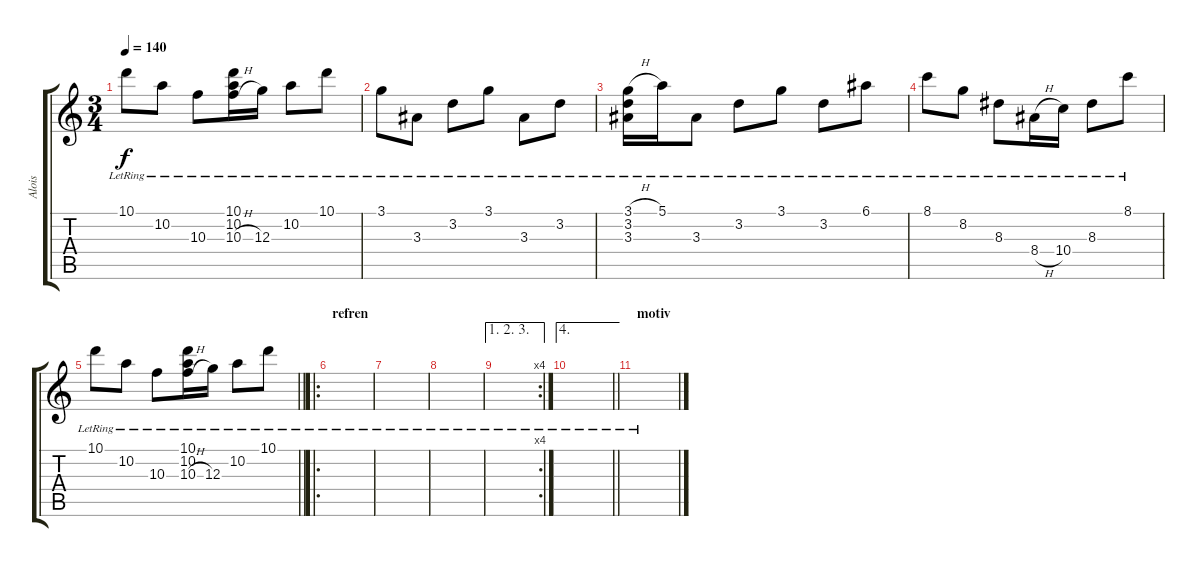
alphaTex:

\track ("Alois" "Alois") {instrument electricguitarclean}
\staff {score tabs}
\tuning (E4 B3 G3 D3 A2 E2) {hide}
\ts (3 4)
\tempo 140
\clef g2
\ks c
10.1{lr}.8{dy f} 10.2{lr}.8 10.3{lr}.8 (10.1{lr} 10.2{lr} 10.3{h lr}).16 12.3{lr}.16 10.2{lr}.8 10.1{lr}.8 |
3.1{lr}.8 3.3{lr}.8 3.2{lr}.8 3.1{lr}.8 3.3{lr}.8 3.2{lr}.8 |
(3.1{h lr} 3.2{lr} 3.3).16 5.1{lr}.16 3.3{lr}.8 3.2{lr}.8 3.1{lr}.8 3.2{lr}.8 6.1{lr}.8 |
8.1{lr}.8 8.2{lr}.8 8.3{lr}.8 8.4{h lr}.16 10.4{lr}.16 8.3{lr}.8 8.1{lr}.8 |
\barLineRight lightlight
10.1{lr}.8 10.2{lr}.8 10.3{lr}.8 (10.1{lr} 10.2{lr} 10.3{h lr}).16 12.3{lr}.16 10.2{lr}.8 10.1{lr}.8 |
\ro
\section ("" "refren")
|
|
|
\ae (1 2 3)
\rc 4
|
\ae 4
\barLineRight lightlight
|
\section ("" "motiv")
